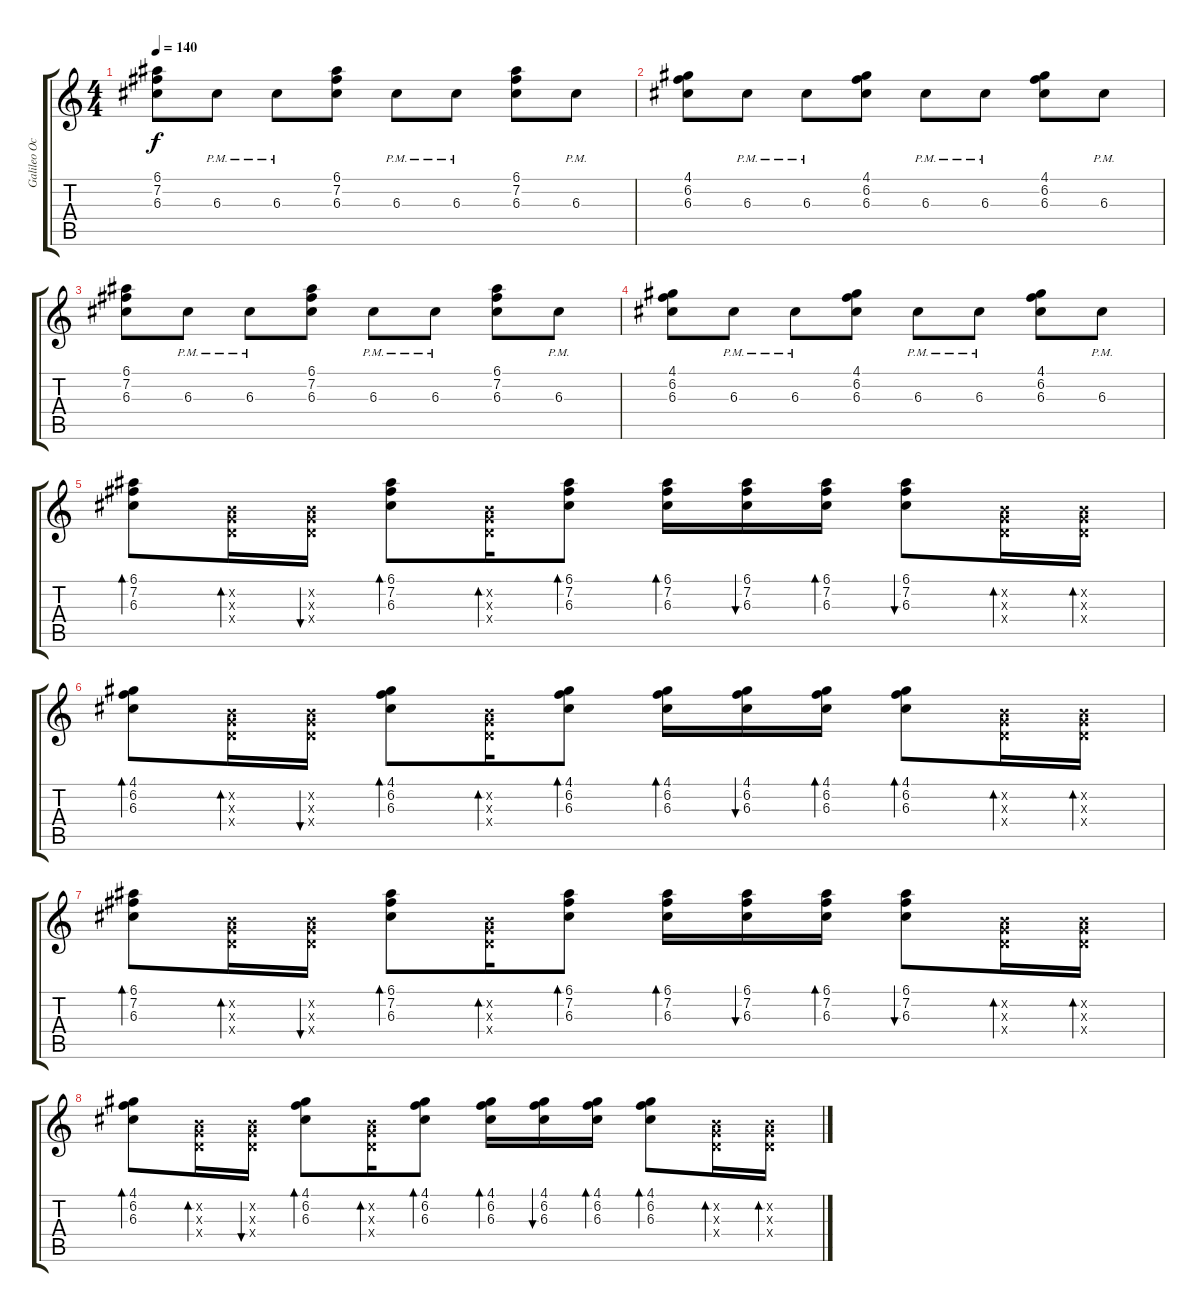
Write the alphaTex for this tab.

\track ("Galileo Ochoa" "Galileo Oc") {instrument overdrivenguitar}
\staff {score tabs}
\tuning (E4 B3 G3 D3 A2 E2) {hide}
\ts (4 4)
\tempo 140
\clef g2
\ks c
(6.1 7.2 6.3).8{dy f} 6.3{pm}.8 6.3{pm}.8 (6.1 7.2 6.3).8 6.3{pm}.8 6.3{pm}.8 (6.1 7.2 6.3).8 6.3{pm}.8 |
(4.1 6.2 6.3).8 6.3{pm}.8 6.3{pm}.8 (4.1 6.2 6.3).8 6.3{pm}.8 6.3{pm}.8 (4.1 6.2 6.3).8 6.3{pm}.8 |
(6.1 7.2 6.3).8 6.3{pm}.8 6.3{pm}.8 (6.1 7.2 6.3).8 6.3{pm}.8 6.3{pm}.8 (6.1 7.2 6.3).8 6.3{pm}.8 |
(4.1 6.2 6.3).8 6.3{pm}.8 6.3{pm}.8 (4.1 6.2 6.3).8 6.3{pm}.8 6.3{pm}.8 (4.1 6.2 6.3).8 6.3{pm}.8 |
(6.1 7.2 6.3).8{bd 60} (0.2{x} 0.3{x} 0.4{x}).16{bd 60} (0.2{x} 0.3{x} 0.4{x}).16{bu 60} (6.1 7.2 6.3).8{bd 60} (0.2{x} 0.3{x} 0.4{x}).16{bd 60} (6.1 7.2 6.3).8{bd 60} (6.1 7.2 6.3).16{bd 60} (6.1 7.2 6.3).16{bu 60} (6.1 7.2 6.3).16{bd 60} (6.1 7.2 6.3).8{bu 60} (0.2{x} 0.3{x} 0.4{x}).16{bd 60} (0.2{x} 0.3{x} 0.4{x}).16{bd 60} |
(4.1 6.2 6.3).8{bd 60} (0.2{x} 0.3{x} 0.4{x}).16{bd 60} (0.2{x} 0.3{x} 0.4{x}).16{bu 60} (4.1 6.2 6.3).8{bd 60} (0.2{x} 0.3{x} 0.4{x}).16{bd 60} (4.1 6.2 6.3).8{bd 60} (4.1 6.2 6.3).16{bd 60} (4.1 6.2 6.3).16{bu 60} (4.1 6.2 6.3).16{bd 60} (4.1 6.2 6.3).8{bd 60} (0.2{x} 0.3{x} 0.4{x}).16{bd 60} (0.2{x} 0.3{x} 0.4{x}).16{bd 60} |
(6.1 7.2 6.3).8{bd 60} (0.2{x} 0.3{x} 0.4{x}).16{bd 60} (0.2{x} 0.3{x} 0.4{x}).16{bu 60} (6.1 7.2 6.3).8{bd 60} (0.2{x} 0.3{x} 0.4{x}).16{bd 60} (6.1 7.2 6.3).8{bd 60} (6.1 7.2 6.3).16{bd 60} (6.1 7.2 6.3).16{bu 60} (6.1 7.2 6.3).16{bd 60} (6.1 7.2 6.3).8{bu 60} (0.2{x} 0.3{x} 0.4{x}).16{bd 60} (0.2{x} 0.3{x} 0.4{x}).16{bd 60} |
(4.1 6.2 6.3).8{bd 60} (0.2{x} 0.3{x} 0.4{x}).16{bd 60} (0.2{x} 0.3{x} 0.4{x}).16{bu 60} (4.1 6.2 6.3).8{bd 60} (0.2{x} 0.3{x} 0.4{x}).16{bd 60} (4.1 6.2 6.3).8{bd 60} (4.1 6.2 6.3).16{bd 60} (4.1 6.2 6.3).16{bu 60} (4.1 6.2 6.3).16{bd 60} (4.1 6.2 6.3).8{bd 60} (0.2{x} 0.3{x} 0.4{x}).16{bd 60} (0.2{x} 0.3{x} 0.4{x}).16{bd 60}
